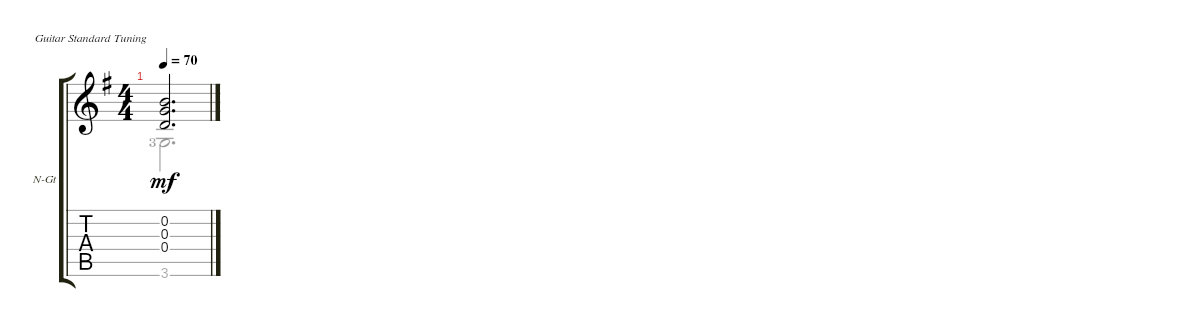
\defaultSystemsLayout 4
\bracketExtendMode groupsimilarinstruments
\firstSystemTrackNameOrientation horizontal
\otherSystemsTrackNameOrientation horizontal
\track ("Nylon Guitar" "N-Gt") {instrument acousticguitarnylon}
\staff {score tabs}
\tuning (E4 B3 G3 D3 A2 E2)
\voice
\ts (4 4)
\tempo 70
\clef g2
\ks g
(0.2 0.3 0.4).2{d dy mf}
\voice
\clef g2
\ottava regular
\simile none
\ks g
3.6{lf 4}.2{d dy mf}
